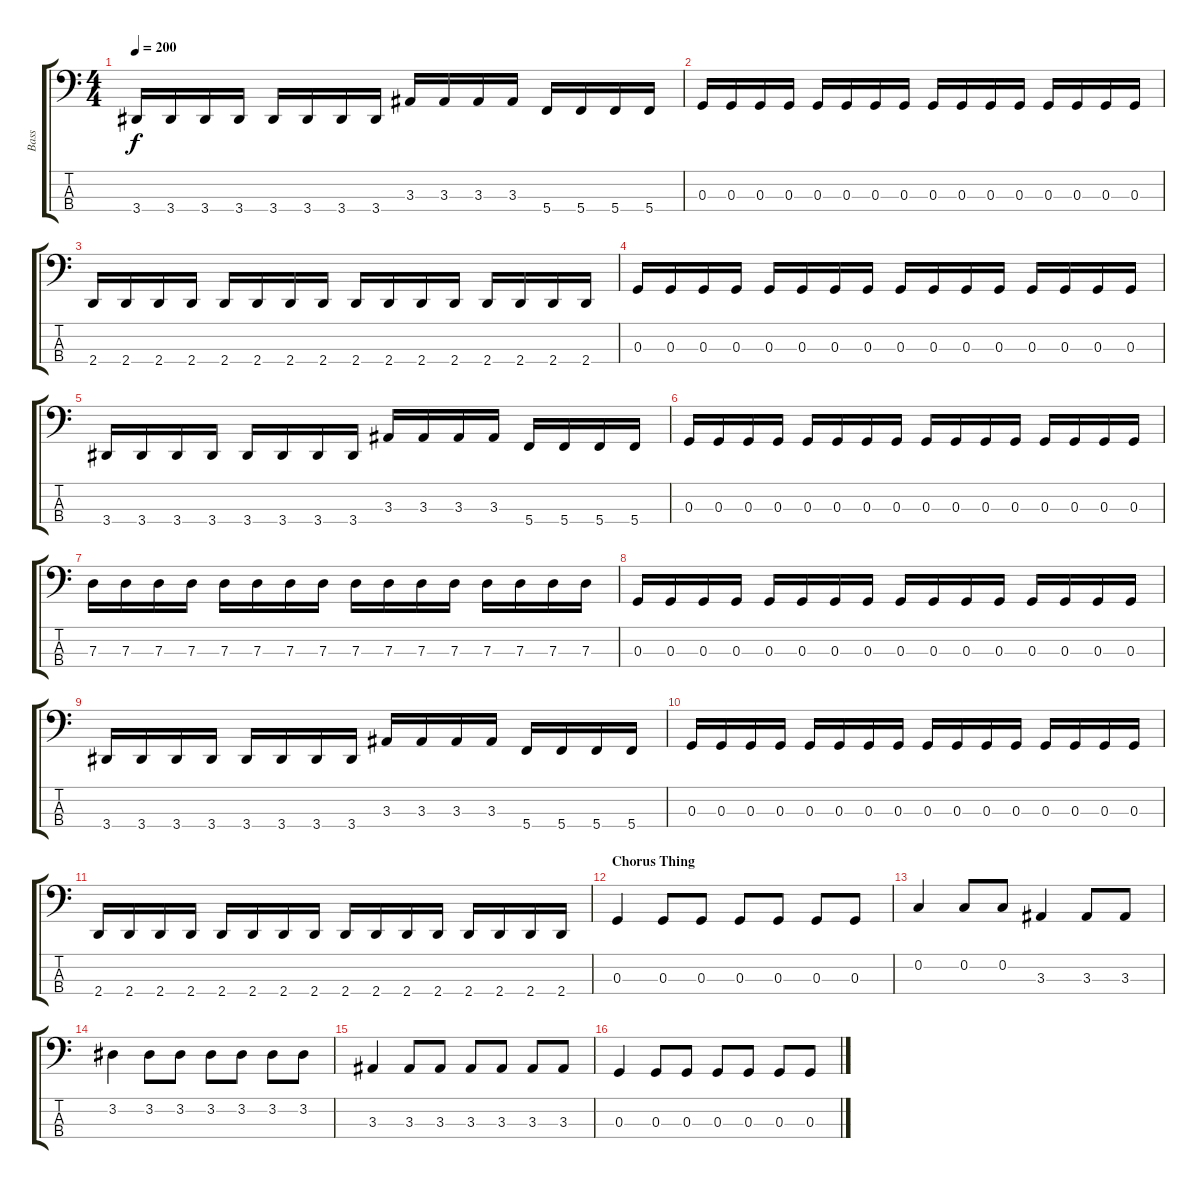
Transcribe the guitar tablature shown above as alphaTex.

\track ("Bass" "Bass") {instrument electricbassfinger}
\staff {score tabs}
\tuning (F2 C2 G1 C1) {hide}
\ts (4 4)
\tempo 200
\clef f4
\ks c
3.4.16{dy f} 3.4.16 3.4.16 3.4.16 3.4.16 3.4.16 3.4.16 3.4.16 3.3.16 3.3.16 3.3.16 3.3.16 5.4.16 5.4.16 5.4.16 5.4.16 |
0.3.16 0.3.16 0.3.16 0.3.16 0.3.16 0.3.16 0.3.16 0.3.16 0.3.16 0.3.16 0.3.16 0.3.16 0.3.16 0.3.16 0.3.16 0.3.16 |
2.4.16 2.4.16 2.4.16 2.4.16 2.4.16 2.4.16 2.4.16 2.4.16 2.4.16 2.4.16 2.4.16 2.4.16 2.4.16 2.4.16 2.4.16 2.4.16 |
0.3.16 0.3.16 0.3.16 0.3.16 0.3.16 0.3.16 0.3.16 0.3.16 0.3.16 0.3.16 0.3.16 0.3.16 0.3.16 0.3.16 0.3.16 0.3.16 |
3.4.16 3.4.16 3.4.16 3.4.16 3.4.16 3.4.16 3.4.16 3.4.16 3.3.16 3.3.16 3.3.16 3.3.16 5.4.16 5.4.16 5.4.16 5.4.16 |
0.3.16 0.3.16 0.3.16 0.3.16 0.3.16 0.3.16 0.3.16 0.3.16 0.3.16 0.3.16 0.3.16 0.3.16 0.3.16 0.3.16 0.3.16 0.3.16 |
7.3.16 7.3.16 7.3.16 7.3.16 7.3.16 7.3.16 7.3.16 7.3.16 7.3.16 7.3.16 7.3.16 7.3.16 7.3.16 7.3.16 7.3.16 7.3.16 |
0.3.16 0.3.16 0.3.16 0.3.16 0.3.16 0.3.16 0.3.16 0.3.16 0.3.16 0.3.16 0.3.16 0.3.16 0.3.16 0.3.16 0.3.16 0.3.16 |
3.4.16 3.4.16 3.4.16 3.4.16 3.4.16 3.4.16 3.4.16 3.4.16 3.3.16 3.3.16 3.3.16 3.3.16 5.4.16 5.4.16 5.4.16 5.4.16 |
0.3.16 0.3.16 0.3.16 0.3.16 0.3.16 0.3.16 0.3.16 0.3.16 0.3.16 0.3.16 0.3.16 0.3.16 0.3.16 0.3.16 0.3.16 0.3.16 |
2.4.16 2.4.16 2.4.16 2.4.16 2.4.16 2.4.16 2.4.16 2.4.16 2.4.16 2.4.16 2.4.16 2.4.16 2.4.16 2.4.16 2.4.16 2.4.16 |
\section ("" "Chorus Thing")
0.3.4 0.3.8 0.3.8 0.3.8 0.3.8 0.3.8 0.3.8 |
0.2.4 0.2.8 0.2.8 3.3.4 3.3.8 3.3.8 |
3.2.4 3.2.8 3.2.8 3.2.8 3.2.8 3.2.8 3.2.8 |
3.3.4 3.3.8 3.3.8 3.3.8 3.3.8 3.3.8 3.3.8 |
0.3.4 0.3.8 0.3.8 0.3.8 0.3.8 0.3.8 0.3.8
